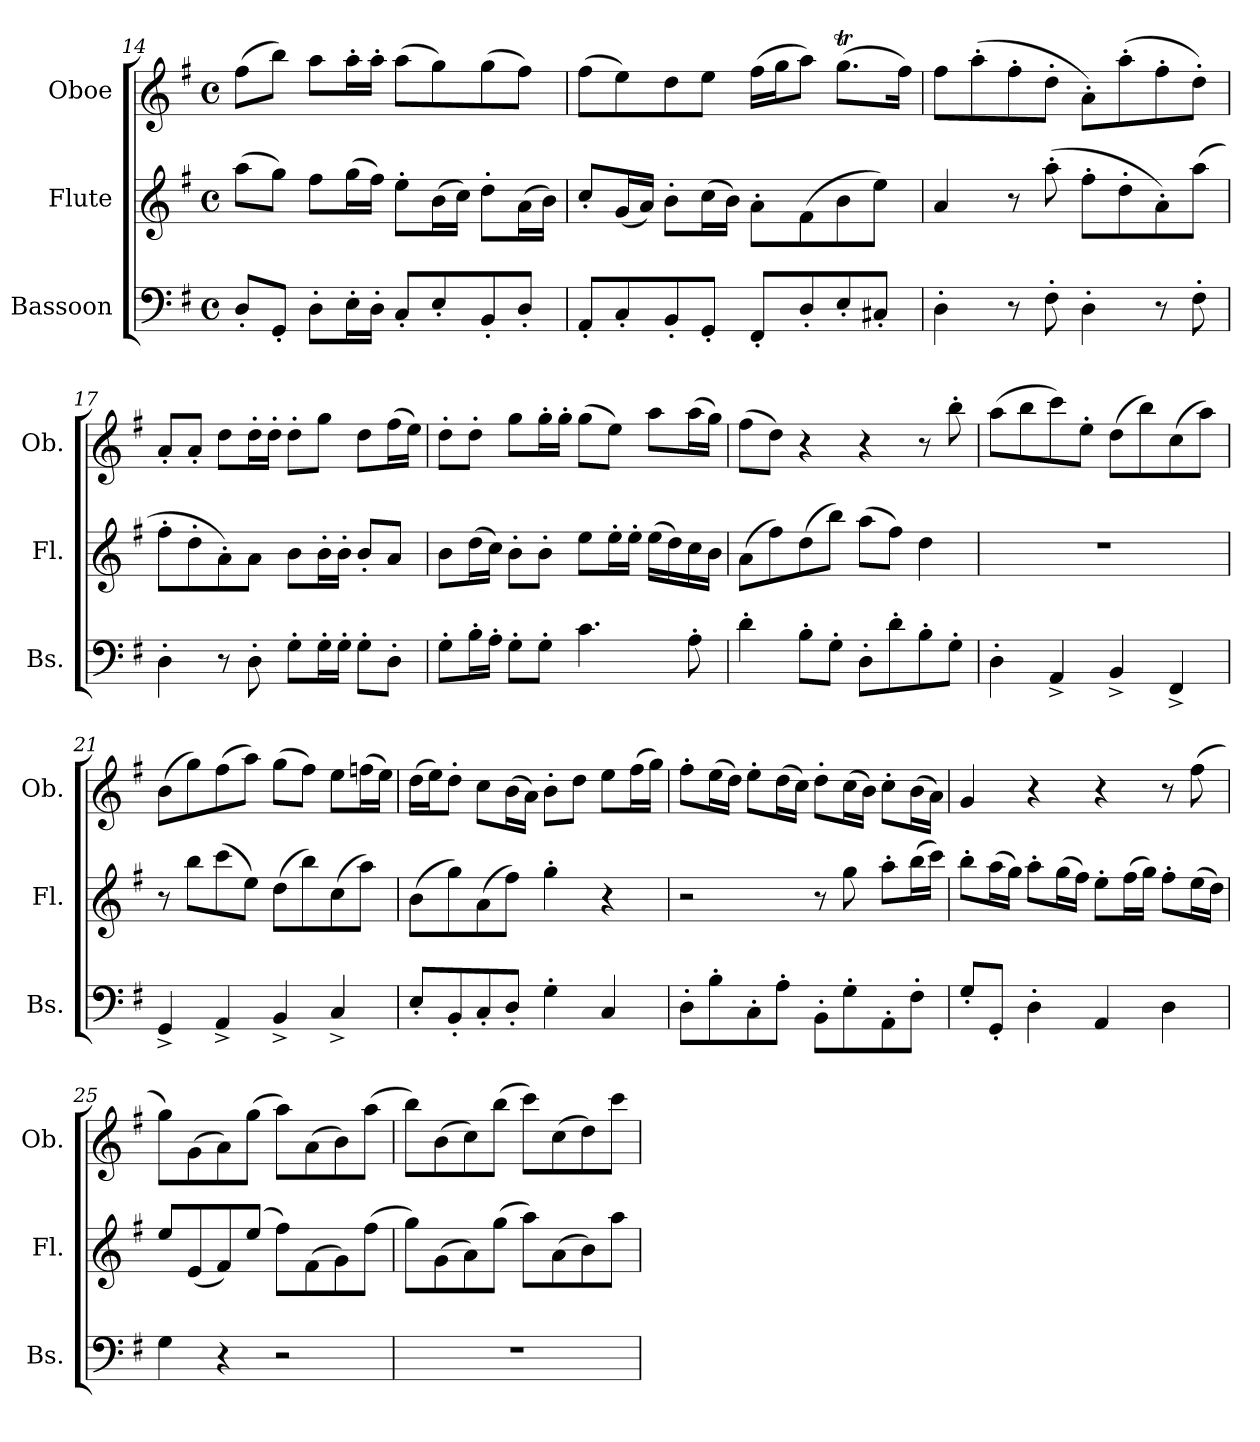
**kern	**kern	**kern
*part3	*part2	*part1
*staff3	*staff2	*staff1
*I"Bassoon	*I"Flute	*I"Oboe
*I'Bs.	*I'Fl.	*I'Ob.
*clefF4	*clefG2	*clefG2
*k[f#]	*k[f#]	*k[f#]
*M4/4	*M4/4	*M4/4
*met(c)	*met(c)	*met(c)
=14	=14	=14
8D'/L	(>8aa\L	(>8ff#\L
8GG'/J	8gg\J)	8bb\J)
8D'\L	8ff#\L	8aa\L
16E'\L	(>16gg\L	16aa'\L
16D'\JJ	16ff#\JJ)	16aa'\JJ
8C'/L	8ee'\L	(>8aa\L
8E'/	(>16b\L	8gg\)
.	16cc\JJ)	.
8BB'/	8dd'\L	(>8gg\
8D'/J	(>16a\L	8ff#\J)
.	16b\JJ)	.
=15	=15	=15
8AA'/L	8cc'/L	(>8ff#\L
8C'/	(<16g/L	8ee\)
.	16a/JJ)	.
8BB'/	8b'\L	8dd\
8GG'/J	(>16cc\L	8ee\J
.	16b\JJ)	.
8FF#'/L	8a'\L	(>16ff#\LL
.	.	16gg\J
8D'/	(>8f#\	8aa\J)
8E'/	8b\	(>8.ggT\L
8C#X'/J	8ee\J)	.
.	.	16ff#\Jk)
=16	=16	=16
4D'\	4a/	8ff#\L
.	.	(>8aa'\
8r	8r	8ff#'\
8F#'\	(>8aa'\	8dd'\J
4D'\	8ff#'\L	8a'\L)
.	8dd'\	(>8aa'\
8r	8a'\)	8ff#'\
8F#'\	(>8aa\J	8dd'\J)
!!LO:LB:g=z
=17	=17	=17
4D'\	8ff#'\L	8a'/L
.	8dd'\	8a'/J
8r	8a'\)	8dd\L
8D'\	8a\J	16dd'\L
.	.	16dd'\JJ
8G'\L	8b\L	8dd'\L
16G'\L	16b'\L	8gg\J
16G'\JJ	16b'\JJ	.
8G'\L	8b'/L	8dd\L
8D'\J	8a/J	(>16ff#\L
.	.	16ee\JJ)
=18	=18	=18
8G'\L	8b\L	8dd'\L
16B'\L	(>16dd\L	8dd'\J
16A'\JJ	16cc\JJ)	.
8G'\L	8b'\L	8gg\L
8G'\J	8b'\J	16gg'\L
.	.	16gg'\JJ
4.c\	8ee\L	(>8gg\L
.	16ee'\L	8ee\J)
.	16ee'\JJ	.
.	(>16ee\LL	8aa\L
.	16dd\)	.
8A'\	16cc\	(>16aa\L
.	16b\JJ	16gg\JJ)
=19	=19	=19
4d'\	(>8a\L	(>8ff#\L
.	8ff#\)	8dd\J)
8B'\L	(>8dd\	4r
8G'\J	8bb\J)	.
8D'\L	(>8aa\L	4r
8d'\	8ff#\J)	.
8B'\	4dd\	8r
8G'\J	.	8bb'\
=20	=20	=20
4D'\	1r	(>8aa\L
.	.	8bb\
4AA^/	.	8ccc\)
.	.	8ee'\J
4BB^/	.	(>8dd\L
.	.	8bb\)
4FF#^/	.	(>8cc\
.	.	8aa\J)
!!LO:PB:g=z
=21	=21	=21
4GG^/	8r	(>8b\L
.	8bb\L	8gg\)
4AA^/	(>8ccc\	(>8ff#\
.	8ee\J)	8aa\J)
4BB^/	(>8dd\L	(>8gg\L
.	8bb\)	8ff#\J)
4C^/	(>8cc\	8ee\L
.	8aa\J)	(>16ffn\L
.	.	16ee\JJ)
=22	=22	=22
8E'/L	(>8b\L	(>16dd\LL
.	.	16ee\J)
8BB'/	8gg\)	8dd'\J
8C'/	(>8a\	8cc\L
8D'/J	8ff#\J)	(>16b\L
.	.	16a\JJ)
4G'\	4gg'\	8b'\L
.	.	8dd\J
4C/	4r	8ee\L
.	.	(>16ff#\L
.	.	16gg\JJ)
=23	=23	=23
8D'\L	2r	8ff#'\L
8B'\	.	(>16ee\L
.	.	16dd\JJ)
8C'\	.	8ee'\L
8A'\J	.	(>16dd\L
.	.	16cc\JJ)
8BB'\L	8r	8dd'\L
8G'\	8gg\	(>16cc\L
.	.	16b\JJ)
8AA'\	8aa'\L	8cc'\L
8F#'\J	(>16bb\L	(>16b\L
.	16ccc\JJ)	16a\JJ)
!!LO:LB:g=z
=24	=24	=24
8G'/L	8bb'\L	4g/
8GG'/J	(>16aa\L	.
.	16gg\JJ)	.
4D'\	8aa'\L	4r
.	(>16gg\L	.
.	16ff#\JJ)	.
4AA/	8ee'\L	4r
.	(>16ff#\L	.
.	16gg\JJ)	.
4D\	8ff#'\L	8r
.	(>16ee\L	(>8ff#\
.	16dd\JJ)	.
=25	=25	=25
4G\	8ee/L	8gg\L)
.	(<8e/	(>8g\
4r	8f#/)	8a\)
.	(>8ee/J	(>8gg\J
2r	8ff#\L)	8aa\L)
.	(>8f#\	(>8a\
.	8g\)	8b\)
.	(>8ff#\J	(>8aa\J
=26	=26	=26
1r	8gg\L)	8bb\L)
.	(>8g\	(>8b\
.	8a\)	8cc\)
.	(>8gg\J	(>8bb\J
.	8aa\L)	8ccc\L)
.	(>8a\	(>8cc\
.	8b\)	8dd\)
.	8aa\J	8ccc\J
=	=	=
*-	*-	*-
